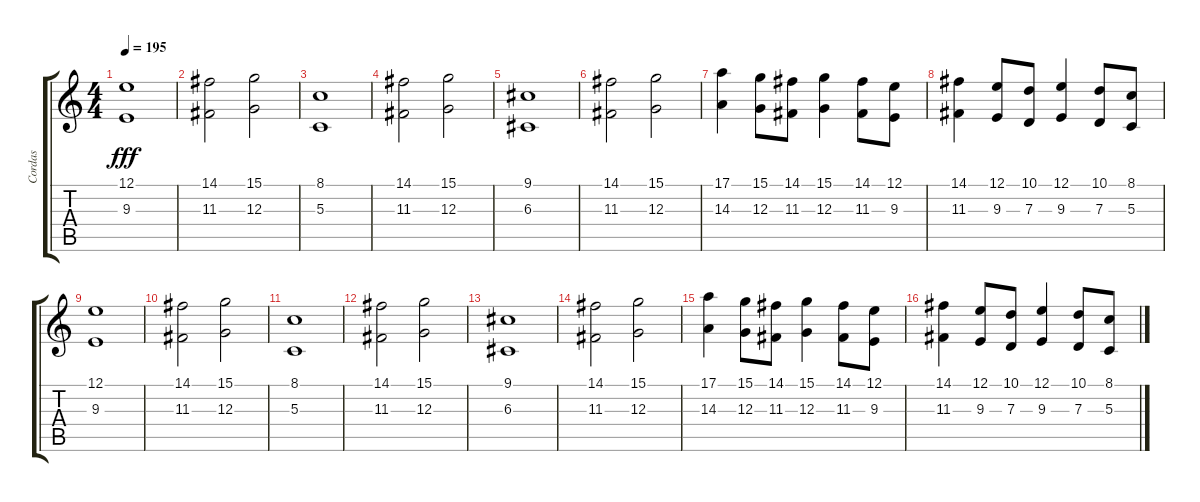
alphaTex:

\track ("Cordas" "Cordas") {instrument stringensemble1}
\staff {score tabs}
\tuning (E4 B3 G3 D3 A2 E2) {hide}
\ts (4 4)
\tempo 195
\clef g2
\ks c
(12.1 9.3).1{dy fff} |
(14.1 11.3).2 (15.1 12.3).2 |
(8.1 5.3).1 |
(14.1 11.3).2 (15.1 12.3).2 |
(9.1 6.3).1 |
(14.1 11.3).2 (15.1 12.3).2 |
(17.1 14.3).4 (15.1 12.3).8 (14.1 11.3).8 (15.1 12.3).4 (14.1 11.3).8 (12.1 9.3).8 |
(14.1 11.3).4 (12.1 9.3).8 (10.1 7.3).8 (12.1 9.3).4 (10.1 7.3).8 (8.1 5.3).8 |
(12.1 9.3).1 |
(14.1 11.3).2 (15.1 12.3).2 |
(8.1 5.3).1 |
(14.1 11.3).2 (15.1 12.3).2 |
(9.1 6.3).1 |
(14.1 11.3).2 (15.1 12.3).2 |
(17.1 14.3).4 (15.1 12.3).8 (14.1 11.3).8 (15.1 12.3).4 (14.1 11.3).8 (12.1 9.3).8 |
(14.1 11.3).4 (12.1 9.3).8 (10.1 7.3).8 (12.1 9.3).4 (10.1 7.3).8 (8.1 5.3).8
